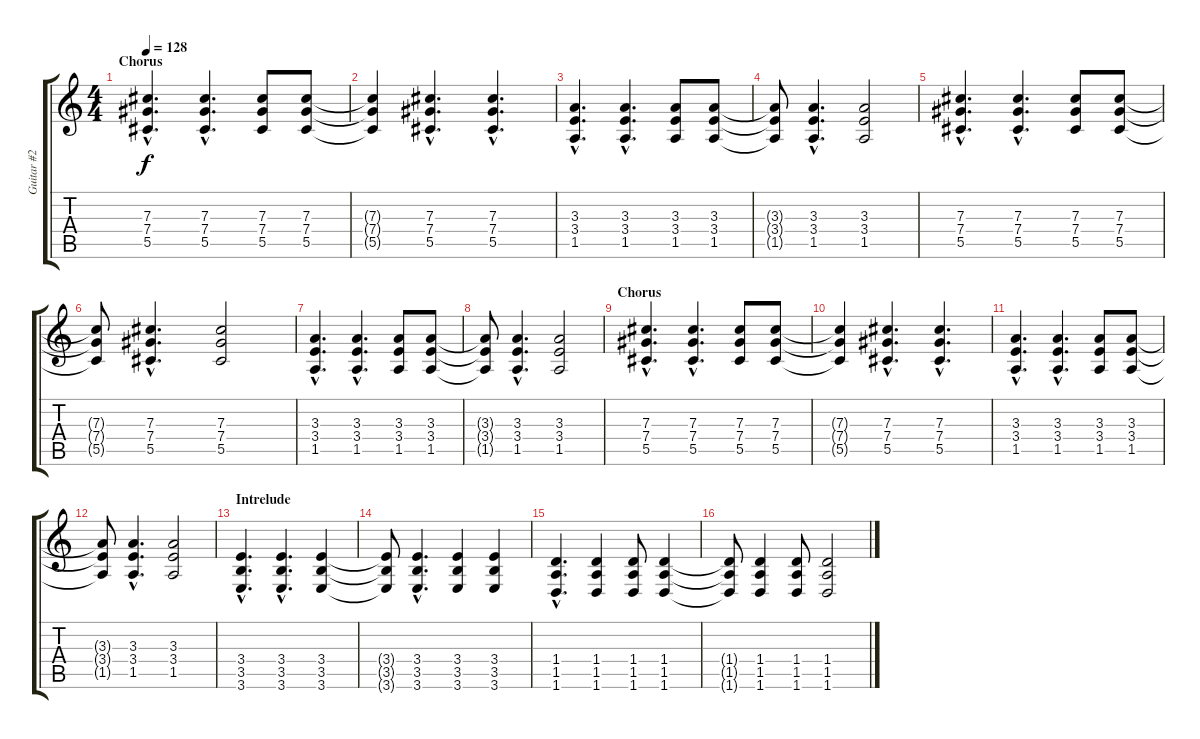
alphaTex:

\track ("Guitar #2 - Shaun Morgan" "Guitar #2 ") {instrument electricguitarclean}
\staff {score tabs}
\tuning (Eb4 Bb3 Gb3 Db3 Ab2 Db2) {hide}
\ts (4 4)
\section ("" "Chorus")
\tempo 128
\clef g2
\ks c
(7.3{hac} 7.4{hac} 5.5{hac}).4{d dy f} (7.3{hac} 7.4{hac} 5.5{hac}).4{d} (7.3 7.4 5.5).8 (7.3 7.4 5.5).8 |
(7.3{t} 7.4{t} 5.5{t}).4 (7.3{hac} 7.4{hac} 5.5{hac}).4{d} (7.3{hac} 7.4{hac} 5.5{hac}).4{d} |
(3.3{hac} 3.4{hac} 1.5{hac}).4{d} (3.3{hac} 3.4{hac} 1.5{hac}).4{d} (3.3 3.4 1.5).8 (3.3 3.4 1.5).8 |
(3.3{t} 3.4{t} 1.5{t}).8 (3.3{hac} 3.4{hac} 1.5{hac}).4{d} (3.3 3.4 1.5).2 |
(7.3{hac} 7.4{hac} 5.5{hac}).4{d} (7.3{hac} 7.4{hac} 5.5{hac}).4{d} (7.3 7.4 5.5).8 (7.3 7.4 5.5).8 |
(7.3{t} 7.4{t} 5.5{t}).8 (7.3{hac} 7.4{hac} 5.5{hac}).4{d} (7.3 7.4 5.5).2 |
(3.3{hac} 3.4{hac} 1.5{hac}).4{d} (3.3{hac} 3.4{hac} 1.5{hac}).4{d} (3.3 3.4 1.5).8 (3.3 3.4 1.5).8 |
(3.3{t} 3.4{t} 1.5{t}).8 (3.3{hac} 3.4{hac} 1.5{hac}).4{d} (3.3 3.4 1.5).2 |
\section ("" "Chorus")
(7.3{hac} 7.4{hac} 5.5{hac}).4{d} (7.3{hac} 7.4{hac} 5.5{hac}).4{d} (7.3 7.4 5.5).8 (7.3 7.4 5.5).8 |
(7.3{t} 7.4{t} 5.5{t}).4 (7.3{hac} 7.4{hac} 5.5{hac}).4{d} (7.3{hac} 7.4{hac} 5.5{hac}).4{d} |
(3.3{hac} 3.4{hac} 1.5{hac}).4{d} (3.3{hac} 3.4{hac} 1.5{hac}).4{d} (3.3 3.4 1.5).8 (3.3 3.4 1.5).8 |
(3.3{t} 3.4{t} 1.5{t}).8 (3.3{hac} 3.4{hac} 1.5{hac}).4{d} (3.3 3.4 1.5).2 |
\section ("" "Intrelude")
(3.4{hac} 3.5{hac} 3.6{hac}).4{d} (3.4{hac} 3.5{hac} 3.6{hac}).4{d} (3.4 3.5 3.6).4 |
(3.4{t} 3.5{t} 3.6{t}).8 (3.4{hac} 3.5{hac} 3.6{hac}).4{d} (3.4 3.5 3.6).4 (3.4 3.5 3.6).4 |
(1.4{hac} 1.5{hac} 1.6{hac}).4{d} (1.4 1.5 1.6).4 (1.4 1.5 1.6).8 (1.4 1.5 1.6).4 |
(1.4{t} 1.5{t} 1.6{t}).8 (1.4 1.5 1.6).4 (1.4 1.5 1.6).8 (1.4 1.5 1.6).2
